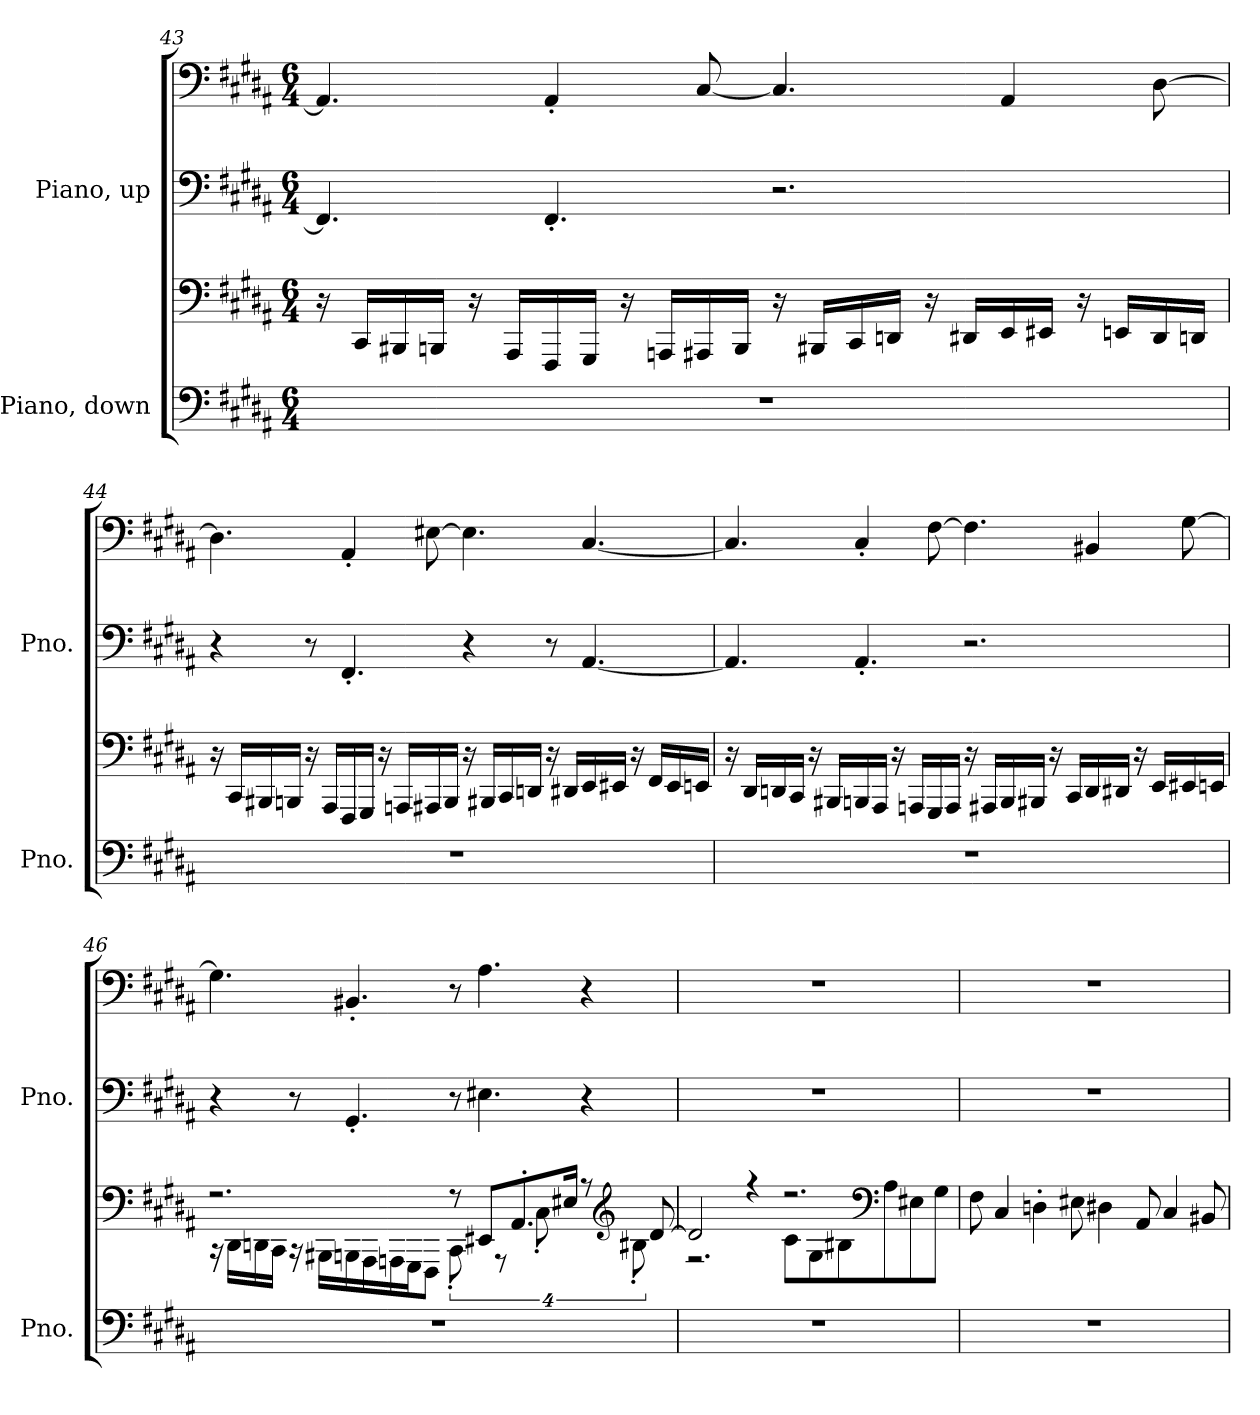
**kern	**kern	**kern	**kern
*part2	*part2	*part1	*part1
*staff4	*staff3	*staff2	*staff1
*I"Piano, down	*	*I"Piano, up	*
*I'Pno.	*	*I'Pno.	*
!!LO:LB:g=z
*clefF4	*clefF4	*clefF4	*clefF4
*k[f#c#g#d#a#]	*k[f#c#g#d#a#]	*k[f#c#g#d#a#]	*k[f#c#g#d#a#]
*M6/4	*M6/4	*M6/4	*M6/4
=43	=43	=43	=43
1.r	16r	4.FF#/]	4.AA#/]
.	16CC#/LL	.	.
.	16BBB#X/	.	.
.	16BBBn/JJ	.	.
.	16r	.	.
.	16AAA#/LL	.	.
.	16FFF#/	4.FF#'/	4AA#'/
.	16GGG#/JJ	.	.
.	16r	.	.
.	16AAAn/LL	.	.
.	16AAA#X/	.	[8C#/
.	16BBB/JJ	.	.
.	16r	2.r	4.C#/]
.	16BBB#X/LL	.	.
.	16CC#/	.	.
.	16DDn/JJ	.	.
.	16r	.	.
.	16DD#X/LL	.	.
.	16EE/	.	4AA#/
.	16EE#X/JJ	.	.
.	16r	.	.
.	16EEn/LL	.	.
.	16DD#/	.	[8D#\
.	16DDn/JJ	.	.
!!LO:PB:g=z
=44	=44	=44	=44
1.r	16r	4r	4.D#\]
.	16CC#/LL	.	.
.	16BBB#X/	.	.
.	16BBBn/JJ	.	.
.	16r	8r	.
.	16AAA#/LL	.	.
.	16FFF#/	4.FF#'/	4AA#'/
.	16GGG#/JJ	.	.
.	16r	.	.
.	16AAAn/LL	.	.
.	16AAA#X/	.	[8E#X\
.	16BBB/JJ	.	.
.	16r	4r	4.E#\]
.	16BBB#X/LL	.	.
.	16CC#/	.	.
.	16DDn/JJ	.	.
.	16r	8r	.
.	16DD#X/LL	.	.
.	16EE/	[4.AA#/	[4.C#/
.	16EE#X/JJ	.	.
.	16r	.	.
.	16FF#/LL	.	.
.	16EE#/	.	.
.	16EEn/JJ	.	.
!!LO:LB:g=z
=45	=45	=45	=45
1.r	16r	4.AA#/]	4.C#/]
.	16DD#/LL	.	.
.	16DDn/	.	.
.	16CC#/JJ	.	.
.	16r	.	.
.	16BBB#X/LL	.	.
.	16BBBn/	4.AA#'/	4C#'/
.	16AAA#/JJ	.	.
.	16r	.	.
.	16AAAn/LL	.	.
.	16GGG#/	.	[8F#\
.	16AAA/JJ	.	.
.	16r	2.r	4.F#\]
.	16AAA#X/LL	.	.
.	16BBB/	.	.
.	16BBB#X/JJ	.	.
.	16r	.	.
.	16CC#/LL	.	.
.	16DD/	.	4BB#X/
.	16DD#X/JJ	.	.
.	16r	.	.
.	16EE/LL	.	.
.	16EE#X/	.	[8G#\
.	16EEn/JJ	.	.
!!LO:LB:g=z
=46	=46	=46	=46
*	*^	*	*
1.r	2.r	16r	4r	4.G#\]
.	.	16DD#\LL	.	.
.	.	16DDn\	.	.
.	.	16CC#\JJ	.	.
.	.	16r	8r	.
.	.	16BBB#X\LL	.	.
.	.	16BBBn\	4.GG#'/	4.BB#X'/
.	.	16AAA#\	.	.
.	.	16AAAn\	.	.
.	.	16GGG#\J	.	.
.	.	8FFF#\J	.	.
.	8r	16%3CC#'\	8r	8r
.	8EE#X/L	.	4.E#X\	4.A#\
.	.	16%3r	.	.
.	8.AA#'/	.	.	.
.	.	16%3C#'\	.	.
.	16E#X/Jk	.	.	.
.	8r	.	4r	4r
*	*clefG2	*	*	*
.	.	16%3B#X'\	.	.
.	[8d#/	.	.	.
!!LO:PB:g=z
=47	=47	=47	=47	=47
1.r	2d#/]	2.r	1.r	1.r
.	4r	.	.	.
.	2.r	8c#\L	.	.
.	.	8G#\	.	.
.	.	8B#X\	.	.
*	*clefF4	*	*	*
.	.	8A#\	.	.
.	.	8E#X\	.	.
.	.	8G#\J	.	.
*	*v	*v	*	*
=48	=48	=48	=48
1.r	8F#\	1.r	1.r
.	4C#/	.	.
.	4Dn'\	.	.
.	8E#X\	.	.
.	4D#X\	.	.
.	8AA#/	.	.
.	4C#/	.	.
.	8BB#X/	.	.
=	=	=	=
*-	*-	*-	*-
